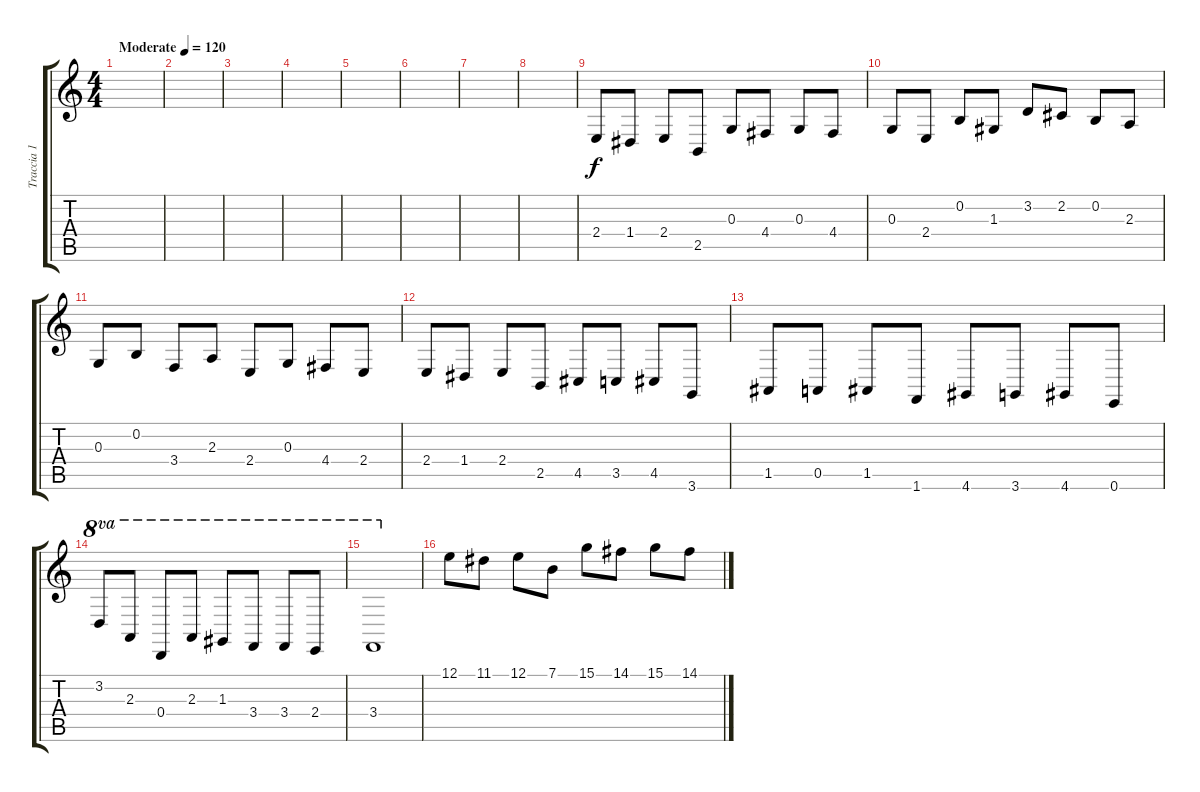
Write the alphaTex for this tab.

\track ("Traccia 1" "Traccia 1") {instrument pad3polysynth}
\staff {score tabs}
\tuning (E4 B3 G3 D3 A2 E2) {hide}
\ts (4 4)
\tempo (120 "Moderate")
\clef g2
\ks c
|
|
|
|
|
|
|
|
2.4.8 1.4.8 2.4.8 2.5.8 0.3.8 4.4.8 0.3.8 4.4.8 |
0.3.8 2.4.8 0.2.8 1.3.8 3.2.8 2.2.8 0.2.8 2.3.8 |
0.3.8 0.2.8 3.4.8 2.3.8 2.4.8 0.3.8 4.4.8 2.4.8 |
2.4.8 1.4.8 2.4.8 2.5.8 4.5.8 3.5.8 4.5.8 3.6.8 |
1.5.8 0.5.8 1.5.8 1.6.8 4.6.8 3.6.8 4.6.8 0.6.8 |
3.2.8{ot 8va} 2.3.8{ot 8va} 0.4.8{ot 8va} 2.3.8{ot 8va} 1.3.8{ot 8va} 3.4.8{ot 8va} 3.4.8{ot 8va} 2.4.8{ot 8va} |
3.4.1{ot 8va} |
12.1.8 11.1.8 12.1.8 7.1.8 15.1.8 14.1.8 15.1.8 14.1.8
